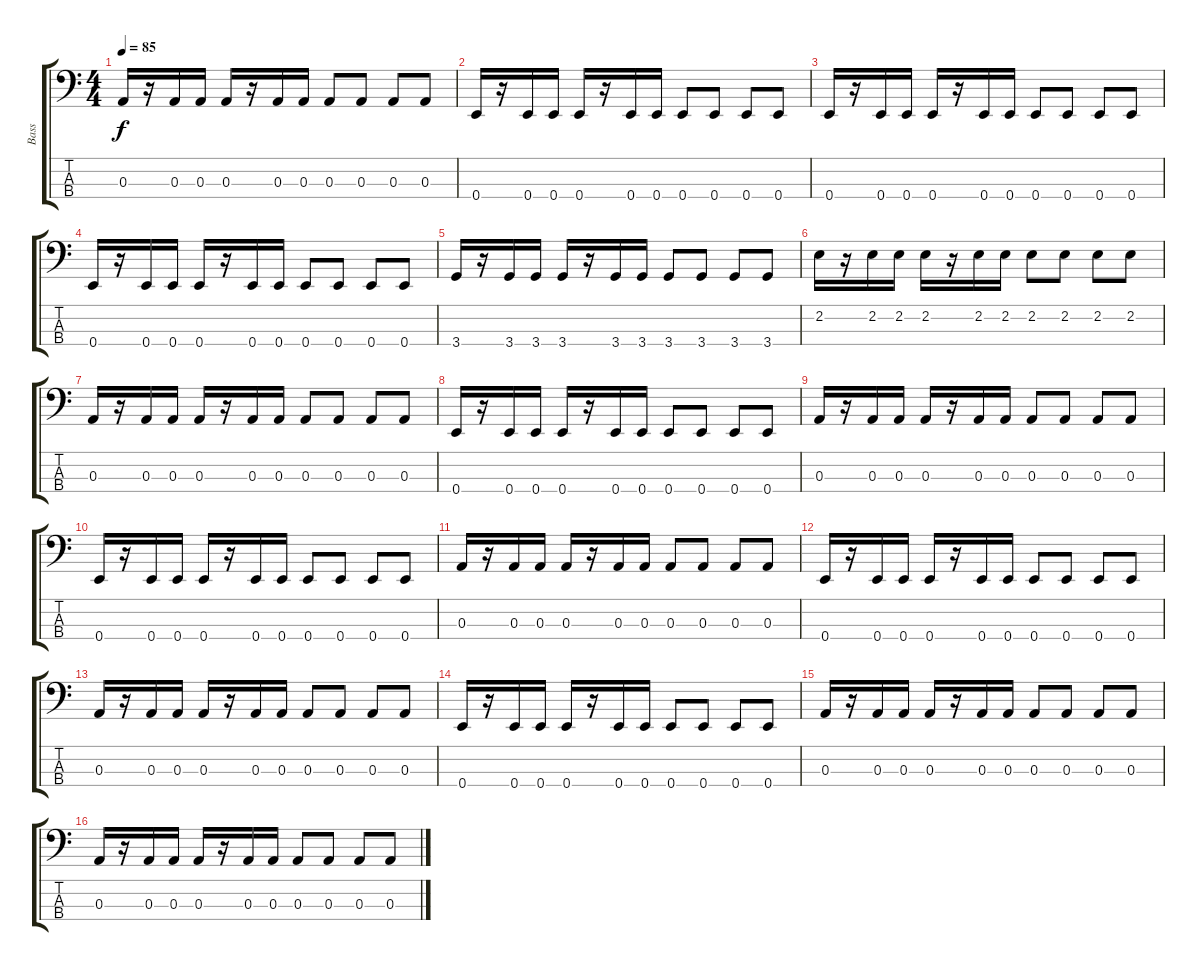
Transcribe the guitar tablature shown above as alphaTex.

\track ("Bass" "Bass") {instrument electricbassfinger}
\staff {score tabs}
\tuning (G2 D2 A1 E1) {hide}
\ts (4 4)
\tempo 85
\clef f4
\ks c
0.3.16{dy f} r.16 0.3.16 0.3.16 0.3.16 r.16 0.3.16 0.3.16 0.3.8 0.3.8 0.3.8 0.3.8 |
0.4.16 r.16 0.4.16 0.4.16 0.4.16 r.16 0.4.16 0.4.16 0.4.8 0.4.8 0.4.8 0.4.8 |
0.4.16 r.16 0.4.16 0.4.16 0.4.16 r.16 0.4.16 0.4.16 0.4.8 0.4.8 0.4.8 0.4.8 |
0.4.16 r.16 0.4.16 0.4.16 0.4.16 r.16 0.4.16 0.4.16 0.4.8 0.4.8 0.4.8 0.4.8 |
3.4.16 r.16 3.4.16 3.4.16 3.4.16 r.16 3.4.16 3.4.16 3.4.8 3.4.8 3.4.8 3.4.8 |
2.2.16 r.16 2.2.16 2.2.16 2.2.16 r.16 2.2.16 2.2.16 2.2.8 2.2.8 2.2.8 2.2.8 |
0.3.16 r.16 0.3.16 0.3.16 0.3.16 r.16 0.3.16 0.3.16 0.3.8 0.3.8 0.3.8 0.3.8 |
0.4.16 r.16 0.4.16 0.4.16 0.4.16 r.16 0.4.16 0.4.16 0.4.8 0.4.8 0.4.8 0.4.8 |
0.3.16 r.16 0.3.16 0.3.16 0.3.16 r.16 0.3.16 0.3.16 0.3.8 0.3.8 0.3.8 0.3.8 |
0.4.16 r.16 0.4.16 0.4.16 0.4.16 r.16 0.4.16 0.4.16 0.4.8 0.4.8 0.4.8 0.4.8 |
0.3.16 r.16 0.3.16 0.3.16 0.3.16 r.16 0.3.16 0.3.16 0.3.8 0.3.8 0.3.8 0.3.8 |
0.4.16 r.16 0.4.16 0.4.16 0.4.16 r.16 0.4.16 0.4.16 0.4.8 0.4.8 0.4.8 0.4.8 |
0.3.16 r.16 0.3.16 0.3.16 0.3.16 r.16 0.3.16 0.3.16 0.3.8 0.3.8 0.3.8 0.3.8 |
0.4.16 r.16 0.4.16 0.4.16 0.4.16 r.16 0.4.16 0.4.16 0.4.8 0.4.8 0.4.8 0.4.8 |
0.3.16 r.16 0.3.16 0.3.16 0.3.16 r.16 0.3.16 0.3.16 0.3.8 0.3.8 0.3.8 0.3.8 |
0.3.16 r.16 0.3.16 0.3.16 0.3.16 r.16 0.3.16 0.3.16 0.3.8 0.3.8 0.3.8 0.3.8
